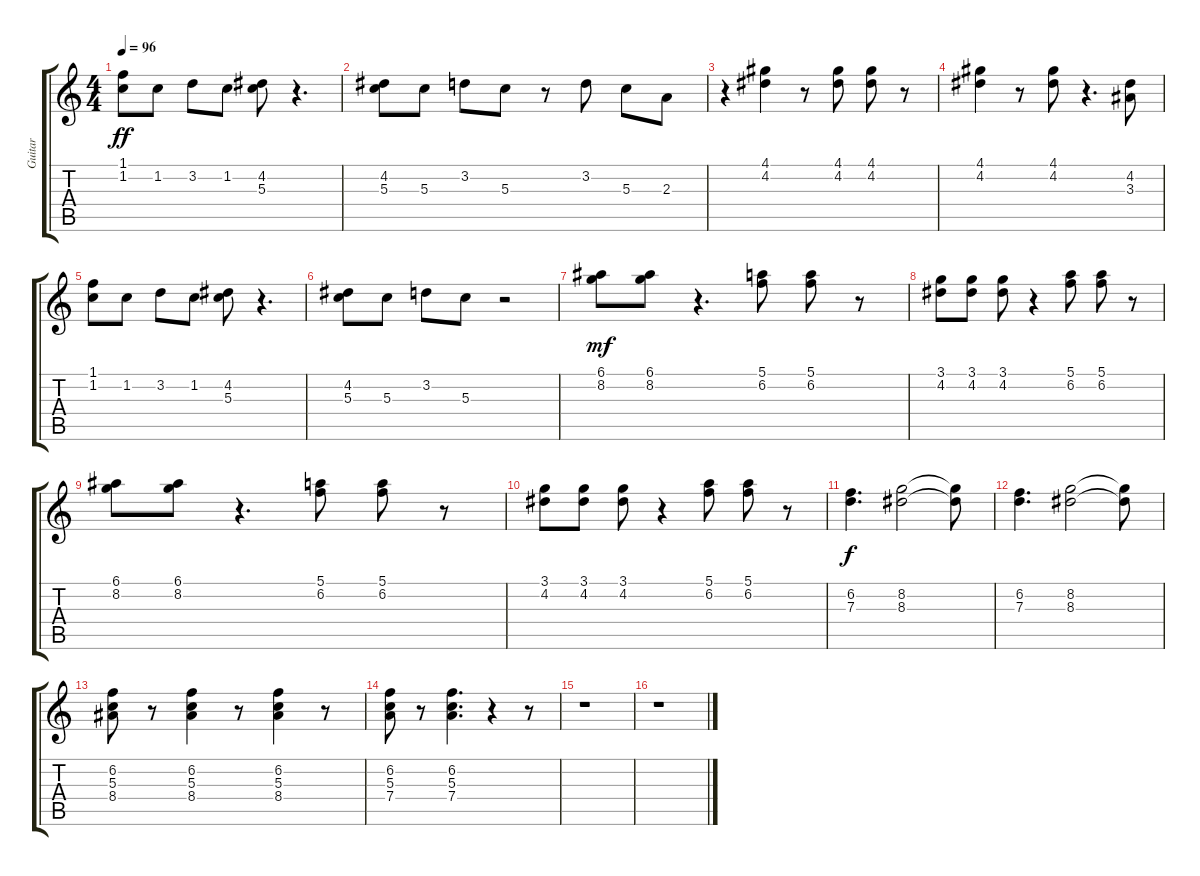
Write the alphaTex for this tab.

\track ("Guitar" "Guitar") {instrument distortionguitar}
\staff {score tabs}
\tuning (E4 B3 G3 D3 A2 E2) {hide}
\ts (4 4)
\tempo 96
\clef g2
\ks c
(1.1 1.2).8{dy ff} 1.2.8 3.2.8 1.2.8 (4.2 5.3).8 r.4{d} |
(4.2 5.3).8 5.3.8 3.2.8 5.3.8 r.8 3.2.8 5.3.8 2.3.8 |
r.4 (4.1 4.2).4 r.8 (4.1 4.2).8 (4.1 4.2).8 r.8 |
(4.1 4.2).4 r.8 (4.1 4.2).8 r.4{d} (4.2 3.3).8 |
(1.1 1.2).8 1.2.8 3.2.8 1.2.8 (4.2 5.3).8 r.4{d} |
(4.2 5.3).8 5.3.8 3.2.8 5.3.8 r.2 |
(6.1 8.2).8{dy mf balance 8} (6.1 8.2).8 r.4{d} (5.1 6.2).8 (5.1 6.2).8 r.8 |
(3.1 4.2).8 (3.1 4.2).8 (3.1 4.2).8 r.4 (5.1 6.2).8 (5.1 6.2).8 r.8 |
(6.1 8.2).8 (6.1 8.2).8 r.4{d} (5.1 6.2).8 (5.1 6.2).8 r.8 |
(3.1 4.2).8 (3.1 4.2).8 (3.1 4.2).8 r.4 (5.1 6.2).8 (5.1 6.2).8 r.8 |
(6.2 7.3).4{d dy f} (8.2 8.3).2 (8.2{t} 8.3{t}).8 |
(6.2 7.3).4{d} (8.2 8.3).2 (8.2{t} 8.3{t}).8 |
(6.2 5.3 8.4).8 r.8 (6.2 5.3 8.4).4 r.8 (6.2 5.3 8.4).4 r.8 |
(6.2 5.3 7.4).8 r.8 (6.2 5.3 7.4).4{d} r.4 r.8 |
r.1 |
r.1
